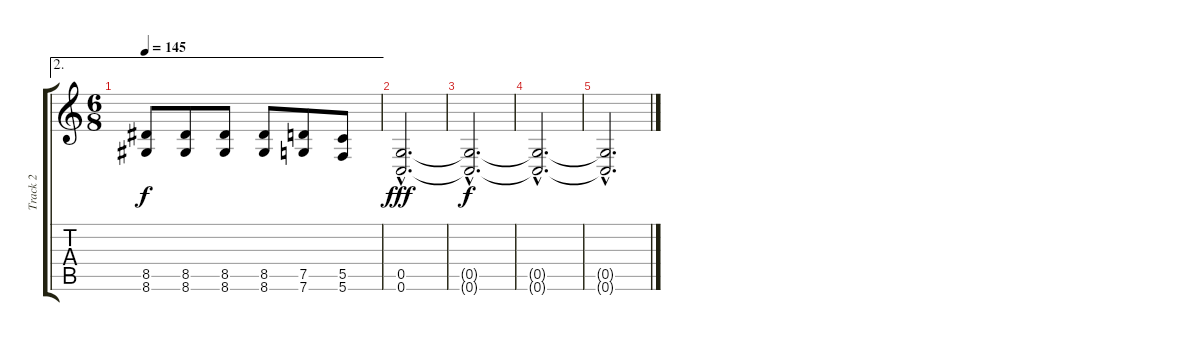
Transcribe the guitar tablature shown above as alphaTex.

\track ("Track 2" "Track 2") {instrument distortionguitar}
\staff {score tabs}
\tuning (D4 A3 F3 C3 G2 C2) {hide}
\ae 2
\ts (6 8)
\tempo 145
\clef g2
\ks c
(8.5 8.6).8{dy f} (8.5 8.6).8 (8.5 8.6).8 (8.5 8.6).8 (7.5 7.6).8 (5.5 5.6).8 |
(0.5{hac} 0.6{hac}).2{d dy fff volume 16} |
(0.5{hac t} 0.6{hac t}).2{d dy f volume 11} |
(0.5{hac t} 0.6{hac t}).2{d volume 7} |
(0.5{hac t} 0.6{hac t}).2{d volume 0}
